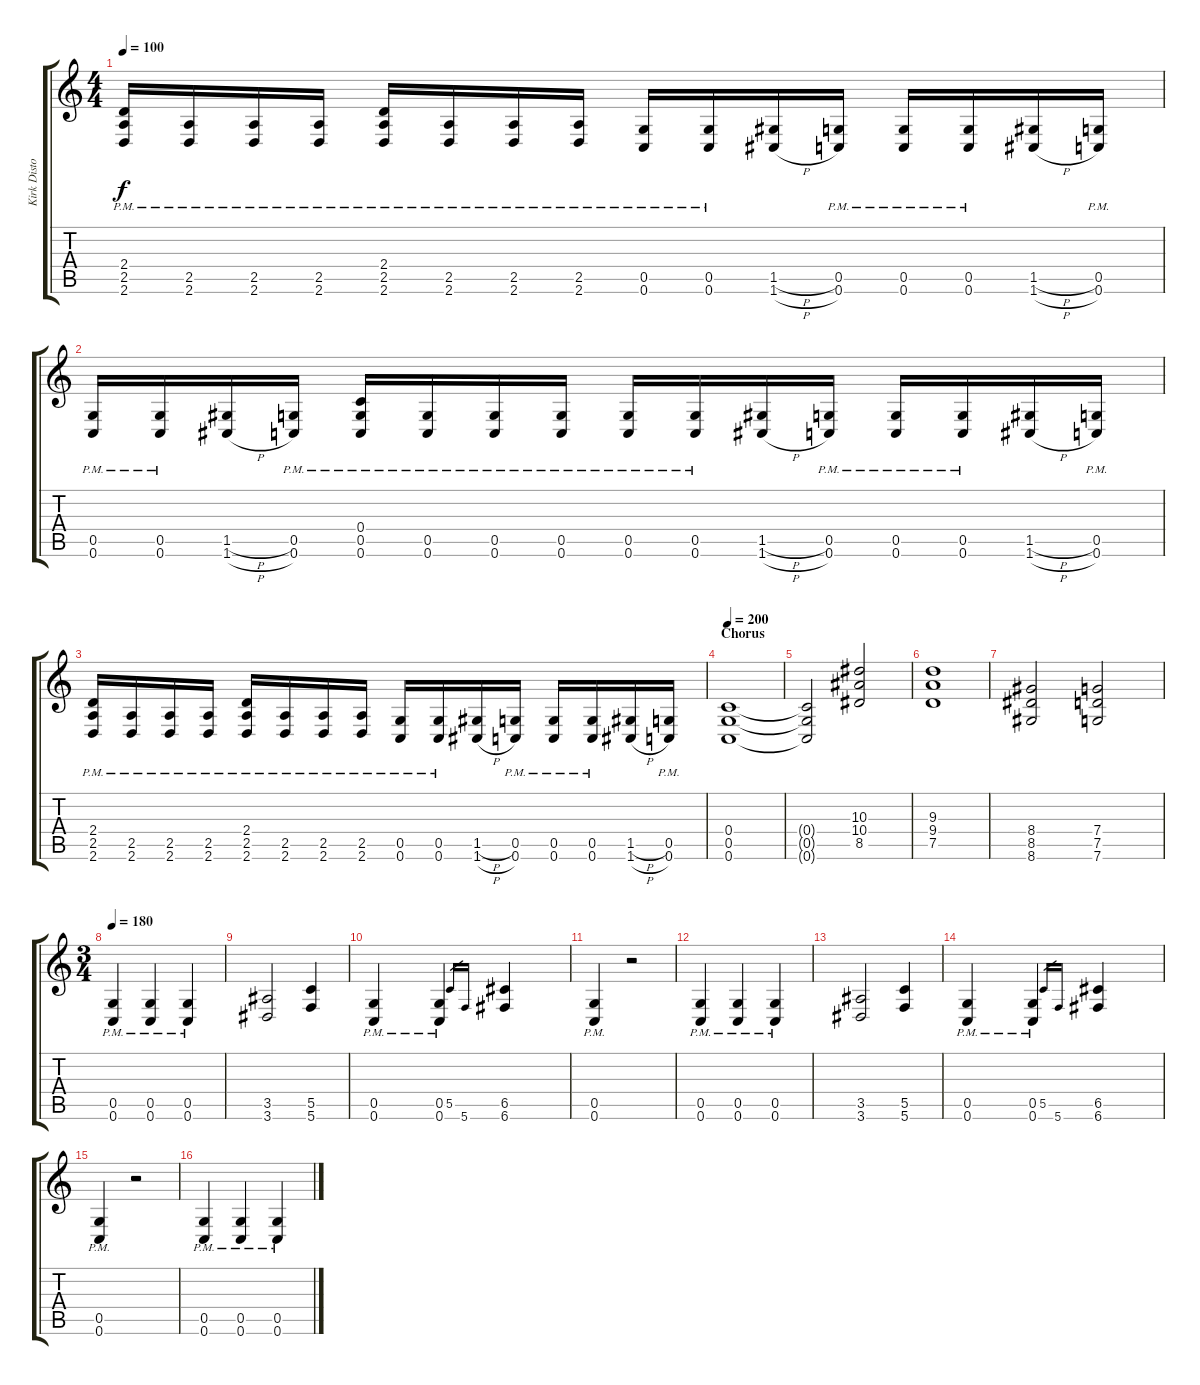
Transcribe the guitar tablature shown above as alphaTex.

\track ("Kirk Distortion" "Kirk Disto") {instrument distortionguitar}
\staff {score tabs}
\tuning (D4 A3 F3 C3 G2 C2) {hide}
\ts (4 4)
\tempo 100
\clef g2
\ks c
(2.4{pm} 2.5{pm} 2.6{pm}).16{dy f} (2.5{pm} 2.6{pm}).16 (2.5{pm} 2.6{pm}).16 (2.5{pm} 2.6{pm}).16 (2.4{pm} 2.5{pm} 2.6{pm}).16 (2.5{pm} 2.6{pm}).16 (2.5{pm} 2.6{pm}).16 (2.5{pm} 2.6{pm}).16 (0.5{pm} 0.6{pm}).16 (0.5{pm} 0.6{pm}).16 (1.5{h} 1.6{h}).16 (0.5{pm} 0.6{pm}).16 (0.5{pm} 0.6{pm}).16 (0.5{pm} 0.6{pm}).16 (1.5{h} 1.6{h}).16 (0.5{pm} 0.6{pm}).16 |
(0.5{pm} 0.6{pm}).16 (0.5{pm} 0.6{pm}).16 (1.5{h} 1.6{h}).16 (0.5{pm} 0.6{pm}).16 (0.4{pm} 0.5{pm} 0.6{pm}).16 (0.5{pm} 0.6{pm}).16 (0.5{pm} 0.6{pm}).16 (0.5{pm} 0.6{pm}).16 (0.5{pm} 0.6{pm}).16 (0.5{pm} 0.6{pm}).16 (1.5{h} 1.6{h}).16 (0.5{pm} 0.6{pm}).16 (0.5{pm} 0.6{pm}).16 (0.5{pm} 0.6{pm}).16 (1.5{h} 1.6{h}).16 (0.5{pm} 0.6{pm}).16 |
(2.4{pm} 2.5{pm} 2.6{pm}).16 (2.5{pm} 2.6{pm}).16 (2.5{pm} 2.6{pm}).16 (2.5{pm} 2.6{pm}).16 (2.4{pm} 2.5{pm} 2.6{pm}).16 (2.5{pm} 2.6{pm}).16 (2.5{pm} 2.6{pm}).16 (2.5{pm} 2.6{pm}).16 (0.5{pm} 0.6{pm}).16 (0.5{pm} 0.6{pm}).16 (1.5{h} 1.6{h}).16 (0.5{pm} 0.6{pm}).16 (0.5{pm} 0.6{pm}).16 (0.5{pm} 0.6{pm}).16 (1.5{h} 1.6{h}).16 (0.5{pm} 0.6{pm}).16 |
\section ("" "Chorus")
\tempo 200
(0.4 0.5 0.6).1 |
(0.4{t} 0.5{t} 0.6{t}).2 (10.3 10.4 8.5).2 |
(9.3 9.4 7.5).1 |
(8.4 8.5 8.6).2 (7.4 7.5 7.6).2 |
\ts (3 4)
\tempo 180
(0.5{pm} 0.6{pm}).4 (0.5{pm} 0.6{pm}).4 (0.5{pm} 0.6{pm}).4 |
(3.5 3.6).2 (5.5 5.6).4 |
(0.5{pm} 0.6{pm}).4 (0.5{pm} 0.6{pm}).4 5.5.16{gr} 5.6.16{gr} (6.5 6.6).4 |
(0.5{pm} 0.6{pm}).4 r.2 |
(0.5{pm} 0.6{pm}).4 (0.5{pm} 0.6{pm}).4 (0.5{pm} 0.6{pm}).4 |
(3.5 3.6).2 (5.5 5.6).4 |
(0.5{pm} 0.6{pm}).4 (0.5{pm} 0.6{pm}).4 5.5.16{gr} 5.6.16{gr} (6.5 6.6).4 |
(0.5{pm} 0.6{pm}).4 r.2 |
(0.5{pm} 0.6{pm}).4 (0.5{pm} 0.6{pm}).4 (0.5{pm} 0.6{pm}).4
